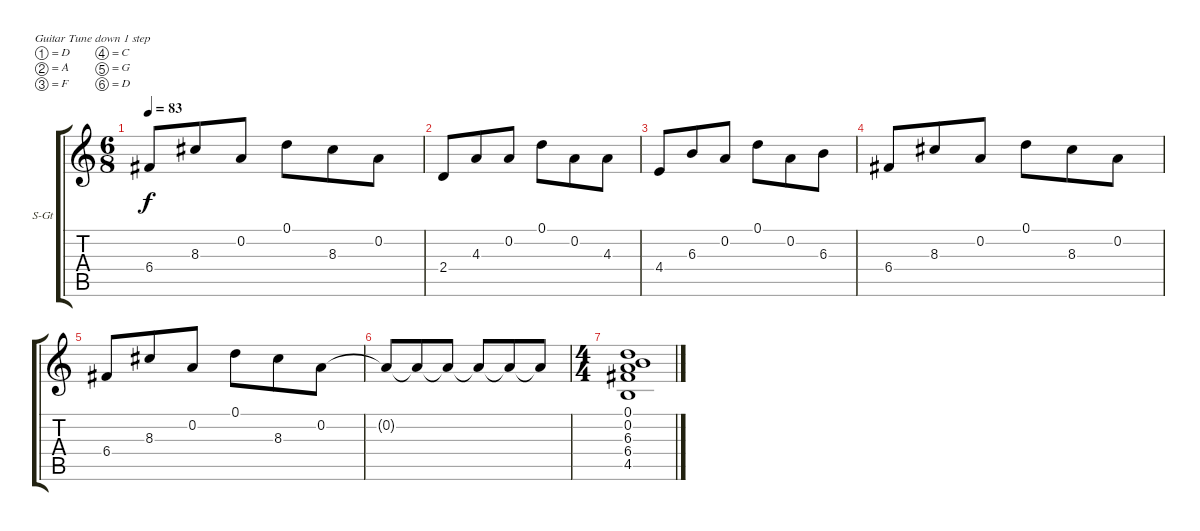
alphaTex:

\bracketExtendMode groupsimilarinstruments
\firstSystemTrackNameOrientation horizontal
\otherSystemsTrackNameOrientation horizontal
\track ("Äîðîæêà 1" "S-Gt") {instrument acousticguitarsteel}
\staff {score tabs}
\tuning (D4 A3 F3 C3 G2 D2)
\ts (6 8)
\tempo 83
\clef g2
\ks c
6.4.8{dy f} 8.3.8 0.2.8 0.1.8 8.3.8 0.2.8 |
2.4.8 4.3.8 0.2.8 0.1.8 0.2.8 4.3.8 |
4.4.8 6.3.8 0.2.8 0.1.8 0.2.8 6.3.8 |
6.4.8 8.3.8 0.2.8 0.1.8 8.3.8 0.2.8 |
6.4.8 8.3.8 0.2.8 0.1.8 8.3.8 0.2.8 |
0.2{t}.8 0.2{t}.8 0.2{t}.8 0.2{t}.8 0.2{t}.8 0.2{t}.8 |
\ts (4 4)
\beaming (8 2 2 2 2)
(0.2 6.3 6.4 4.5 0.1).1
